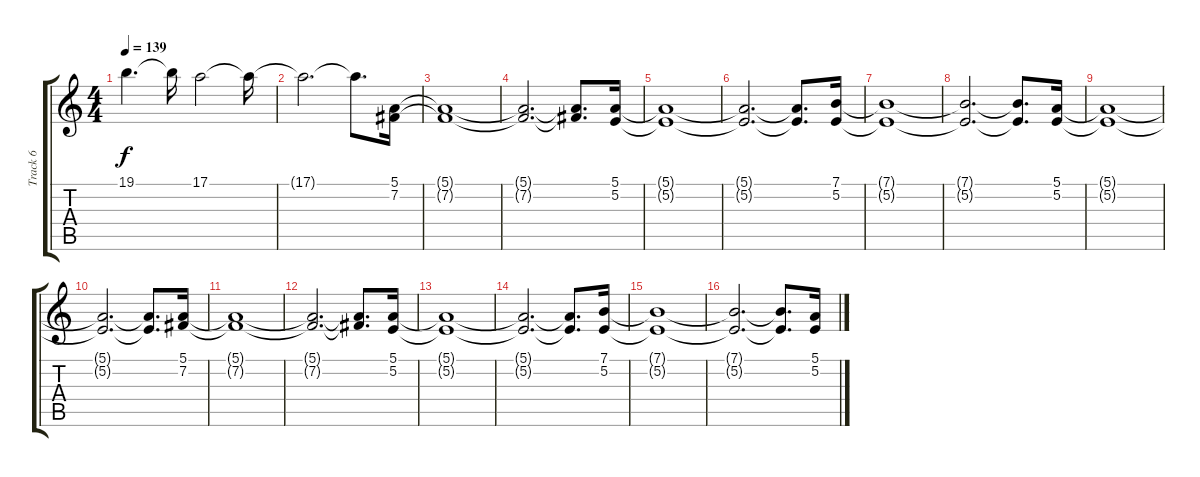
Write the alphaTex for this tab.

\track ("Track 6" "Track 6") {instrument pad4choir}
\staff {score tabs}
\tuning (E4 B3 G3 D3 A2 E2) {hide}
\ts (4 4)
\tempo 139
\clef g2
\ks c
19.1{t}.4{d dy f} 19.1{t}.16 17.1.2 17.1{t}.16 |
17.1{t}.2{d} 17.1{t}.8{d} (5.1 7.2).16 |
(5.1{t} 7.2{t}).1 |
(5.1{t} 7.2{t}).2{d} (5.1{t} 7.2{t}).8{d} (5.1 5.2).16 |
(5.1{t} 5.2{t}).1 |
(5.1{t} 5.2{t}).2{d} (5.1{t} 5.2{t}).8{d} (7.1 5.2).16 |
(7.1{t} 5.2{t}).1 |
(7.1{t} 5.2{t}).2{d} (7.1{t} 5.2{t}).8{d} (5.1 5.2).16 |
(5.1{t} 5.2{t}).1 |
(5.1{t} 5.2{t}).2{d} (5.1{t} 5.2{t}).8{d} (5.1 7.2).16 |
(5.1{t} 7.2{t}).1 |
(5.1{t} 7.2{t}).2{d} (5.1{t} 7.2{t}).8{d} (5.1 5.2).16 |
(5.1{t} 5.2{t}).1 |
(5.1{t} 5.2{t}).2{d} (5.1{t} 5.2{t}).8{d} (7.1 5.2).16 |
(7.1{t} 5.2{t}).1 |
(7.1{t} 5.2{t}).2{d} (7.1{t} 5.2{t}).8{d} (5.1 5.2).16
